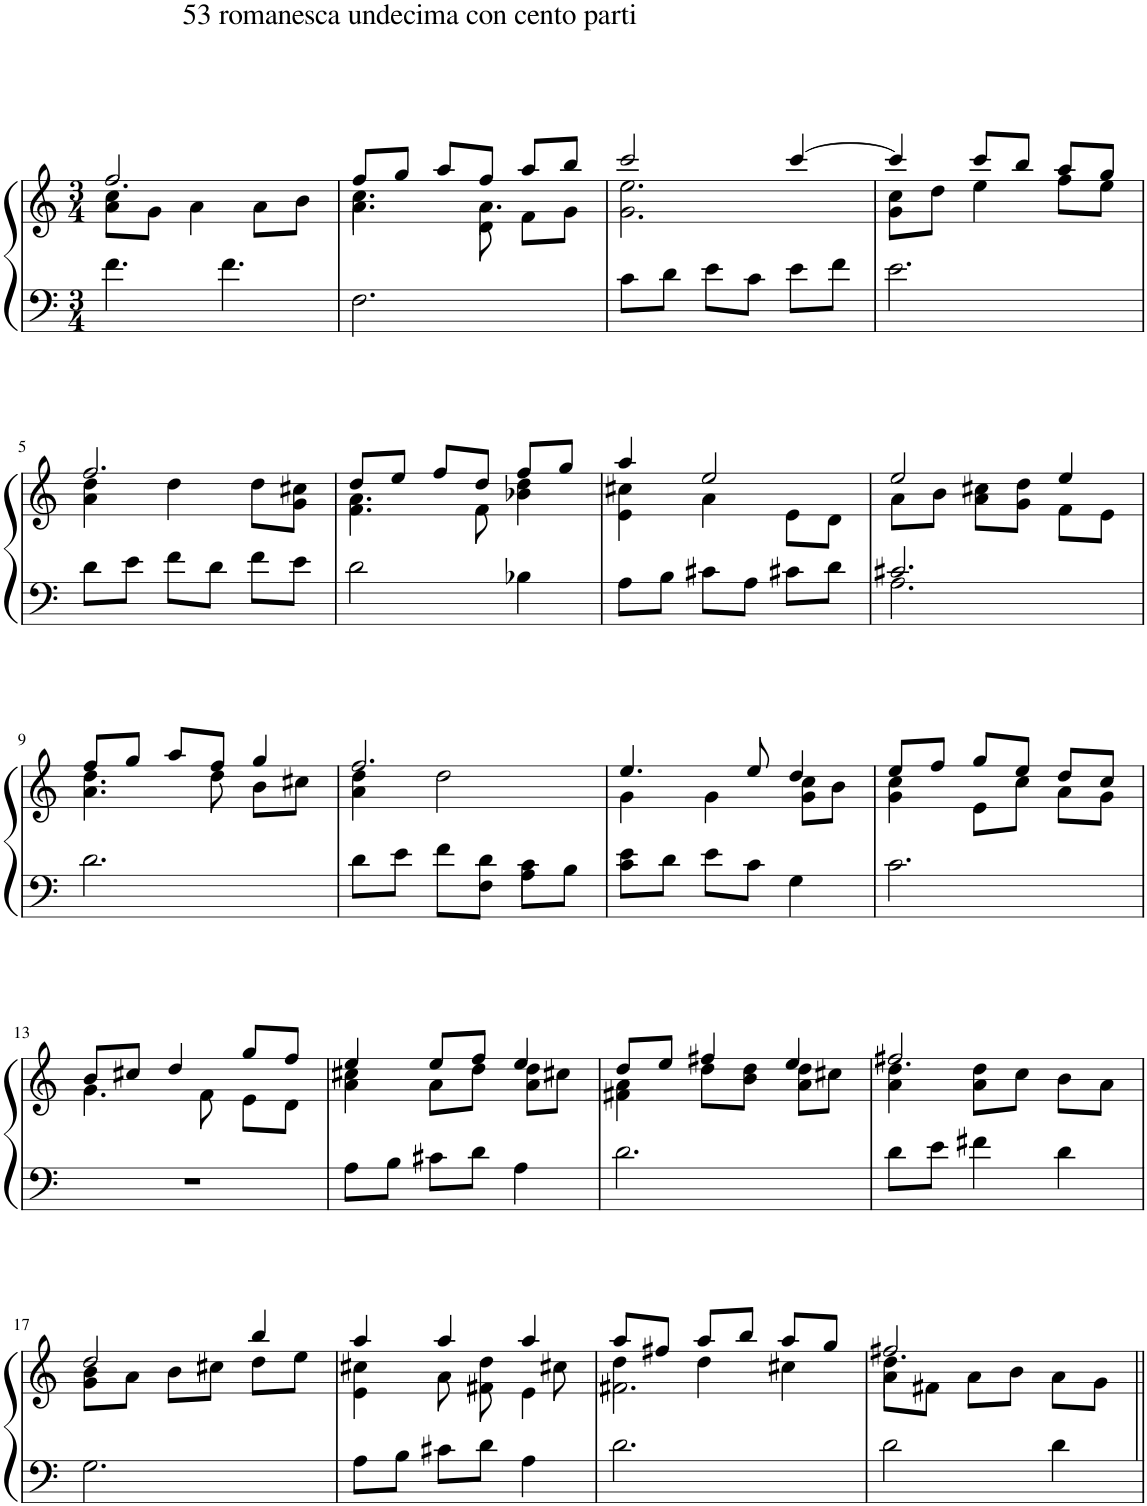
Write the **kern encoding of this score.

**kern	**kern
*part1	*part1
*staff2	*staff1
*I"Piano	*
*I'Pno.	*
*clefF4	*clefG2
*k[]	*k[]
*M3/4	*M3/4
=1	=1
*	*^
4.f\	2.ff/	8a\ 8cc\L
.	.	8g\J
.	.	4a\
4.f\	.	.
.	.	8a\L
.	.	8b\J
=2	=2	=2
*	*	*^
2.F\	8ff/L	4.cc\	4.a\
.	8gg/J	.	.
.	8aa/L	.	.
.	8ff/J	4.a\	8d\
.	8aa/L	.	8f\L
.	8bb/J	.	8g\J
*	*	*v	*v
=3	=3	=3
8c\L	2ccc/	2.g\ 2.ee\
8d\J	.	.
8e\L	.	.
8c\J	.	.
8e\L	[4ccc/	.
8f\J	.	.
=4	=4	=4
2.e\	4ccc/]	8g\ 8cc\L
.	.	8dd\J
.	8ccc/L	4ee\
.	8bb/J	.
.	8aa/L	8ff\L
.	8gg/J	8ee\J
!!LO:LB:g=z	!!
=5	=5	=5
8d\L	2.ff/	4a\ 4dd\
8e\J	.	.
8f\L	.	4dd\
8d\J	.	.
8f\L	.	8dd\L
8e\J	.	8g\ 8cc#X\J
=6	=6	=6
2d\	8dd/L	4.f\ 4.a\
.	8ee/J	.
.	8ff/L	.
.	8dd/J	8f\
4B-X\	8ff/L	4b-X\ 4dd\
.	8gg/J	.
=7	=7	=7
8A\L	4aa/	4e\ 4cc#X\
8B\J	.	.
8c#X\L	2ee/	4a\
8A\J	.	.
8c#X\L	.	8e\L
8d\J	.	8d\J
=8	=8	=8
*^	*	*
2.c#X/	2.A\	2ee/	8a\L
.	.	.	8b\J
.	.	.	8a\ 8cc#X\L
.	.	.	8g\ 8dd\J
.	.	4ee/	8f\L
.	.	.	8e\J
*v	*v	*	*
!!LO:LB:g=z	!!
=9	=9	=9
2.d\	8ff/L	4.a\ 4.dd\
.	8gg/J	.
.	8aa/L	.
.	8ff/J	8dd\
.	4gg/	8b\L
.	.	8cc#X\J
=10	=10	=10
*^	*	*
8d\L	2ryy	2.ff/	4a\ 4dd\
8e\J	.	.	.
8f\L	.	.	2dd\
8F\ 8d\J	.	.	.
4c\	8A\L	.	.
.	8B\J	.	.
*v	*v	*	*
=11	=11	=11
8c\ 8e\L	4.ee/	4g\
8d\J	.	.
8e\L	.	4g\
8c\J	8ee/	.
4G\	4dd/	8g\ 8cc\L
.	.	8b\J
=12	=12	=12
2.c\	8ee/L	4g\ 4cc\
.	8ff/J	.
.	8gg/L	8e\L
.	8ee/J	8cc\J
.	8dd/L	8a\L
.	8cc/J	8g\J
!!LO:LB:g=z	!!
=13	=13	=13
2.r	8b/L	4.g\
.	8cc#X/J	.
.	4dd/	.
.	.	8f\
.	8gg/L	8e\L
.	8ff/J	8d\J
=14	=14	=14
8A\L	4ee/	4a\ 4cc#X\
8B\J	.	.
8c#X\L	8ee/L	8a\L
8d\J	8ff/J	8dd\J
4A\	4ee/	8a\ 8dd\L
.	.	8cc#X\J
=15	=15	=15
2.d\	8dd/L	4f#X\ 4a\
.	8ee/J	.
.	4ff#X/	8dd\L
.	.	8b\ 8dd\J
.	4ee/	8a\ 8dd\L
.	.	8cc#X\J
=16	=16	=16
8d\L	2.ff#X/	4a\ 4dd\
8e\J	.	.
4f#X\	.	8a\ 8dd\L
.	.	8cc\J
4d\	.	8b\L
.	.	8a\J
!!LO:LB:g=z	!!
=17	=17	=17
2.G\	2dd/	8g\ 8b\L
.	.	8a\J
.	.	8b\L
.	.	8cc#X\J
.	4bb/	8dd\L
.	.	8ee\J
=18	=18	=18
*	*	*^
8A\L	4aa/	4e\ 4cc#X\	4.ryy
8B\J	.	.	.
8c#X\L	4aa/	8a\	.
8d\J	.	4dd\	8f#X\
4A\	4aa/	.	4e\
.	.	8cc#X\	.
=19	=19	=19	=19
2.d\	8aa/L	4dd\	2.f#X\
.	8ff#X/J	.	.
.	8aa/L	4dd\	.
.	8bb/J	.	.
.	8aa/L	4cc#X\	.
.	8gg/J	.	.
=20	=20	=20	=20
2d\	2.ff#X/	4dd\	8a\L
.	.	.	8f#X\J
.	.	2ryy	8a\L
.	.	.	8b\J
4d\	.	.	8a\L
.	.	.	8g\J
*	*v	*v	*v
=||	=||
*-	*-
